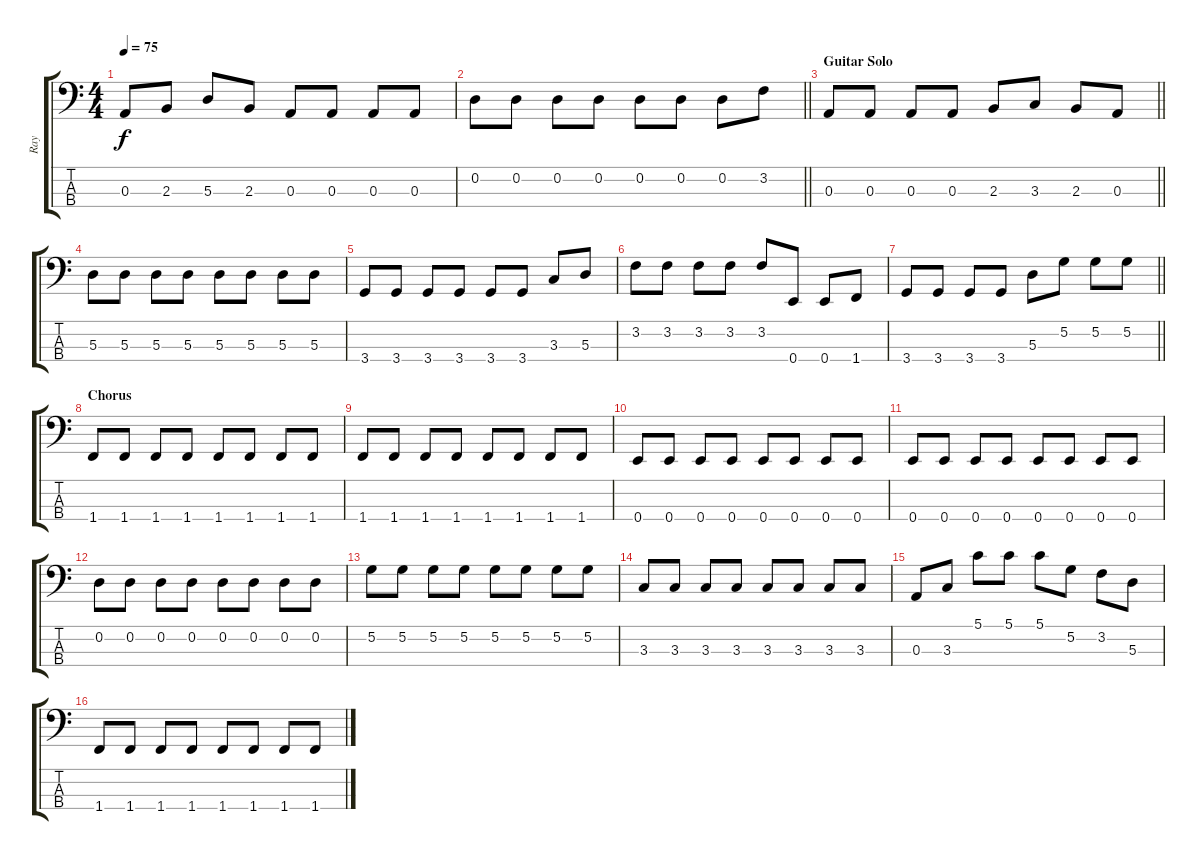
\track ("Ray" "Ray") {instrument electricbassfinger}
\staff {score tabs}
\tuning (G2 D2 A1 E1) {hide}
\ts (4 4)
\tempo 75
\clef f4
\ks c
0.3.8{dy f} 2.3.8 5.3.8 2.3.8 0.3.8 0.3.8 0.3.8 0.3.8 |
\barLineRight lightlight
0.2.8 0.2.8 0.2.8 0.2.8 0.2.8 0.2.8 0.2.8 3.2.8 |
\section ("" "Guitar Solo")
\barLineRight lightlight
0.3.8 0.3.8 0.3.8 0.3.8 2.3.8 3.3.8 2.3.8 0.3.8 |
5.3.8 5.3.8 5.3.8 5.3.8 5.3.8 5.3.8 5.3.8 5.3.8 |
3.4.8 3.4.8 3.4.8 3.4.8 3.4.8 3.4.8 3.3.8 5.3.8 |
3.2.8 3.2.8 3.2.8 3.2.8 3.2.8 0.4.8 0.4.8 1.4.8 |
\barLineRight lightlight
3.4.8 3.4.8 3.4.8 3.4.8 5.3.8 5.2.8 5.2.8 5.2.8 |
\section ("" "Chorus")
1.4.8 1.4.8 1.4.8 1.4.8 1.4.8 1.4.8 1.4.8 1.4.8 |
1.4.8 1.4.8 1.4.8 1.4.8 1.4.8 1.4.8 1.4.8 1.4.8 |
0.4.8 0.4.8 0.4.8 0.4.8 0.4.8 0.4.8 0.4.8 0.4.8 |
0.4.8 0.4.8 0.4.8 0.4.8 0.4.8 0.4.8 0.4.8 0.4.8 |
0.2.8 0.2.8 0.2.8 0.2.8 0.2.8 0.2.8 0.2.8 0.2.8 |
5.2.8 5.2.8 5.2.8 5.2.8 5.2.8 5.2.8 5.2.8 5.2.8 |
3.3.8 3.3.8 3.3.8 3.3.8 3.3.8 3.3.8 3.3.8 3.3.8 |
0.3.8 3.3.8 5.1.8 5.1.8 5.1.8 5.2.8 3.2.8 5.3.8 |
1.4.8 1.4.8 1.4.8 1.4.8 1.4.8 1.4.8 1.4.8 1.4.8
